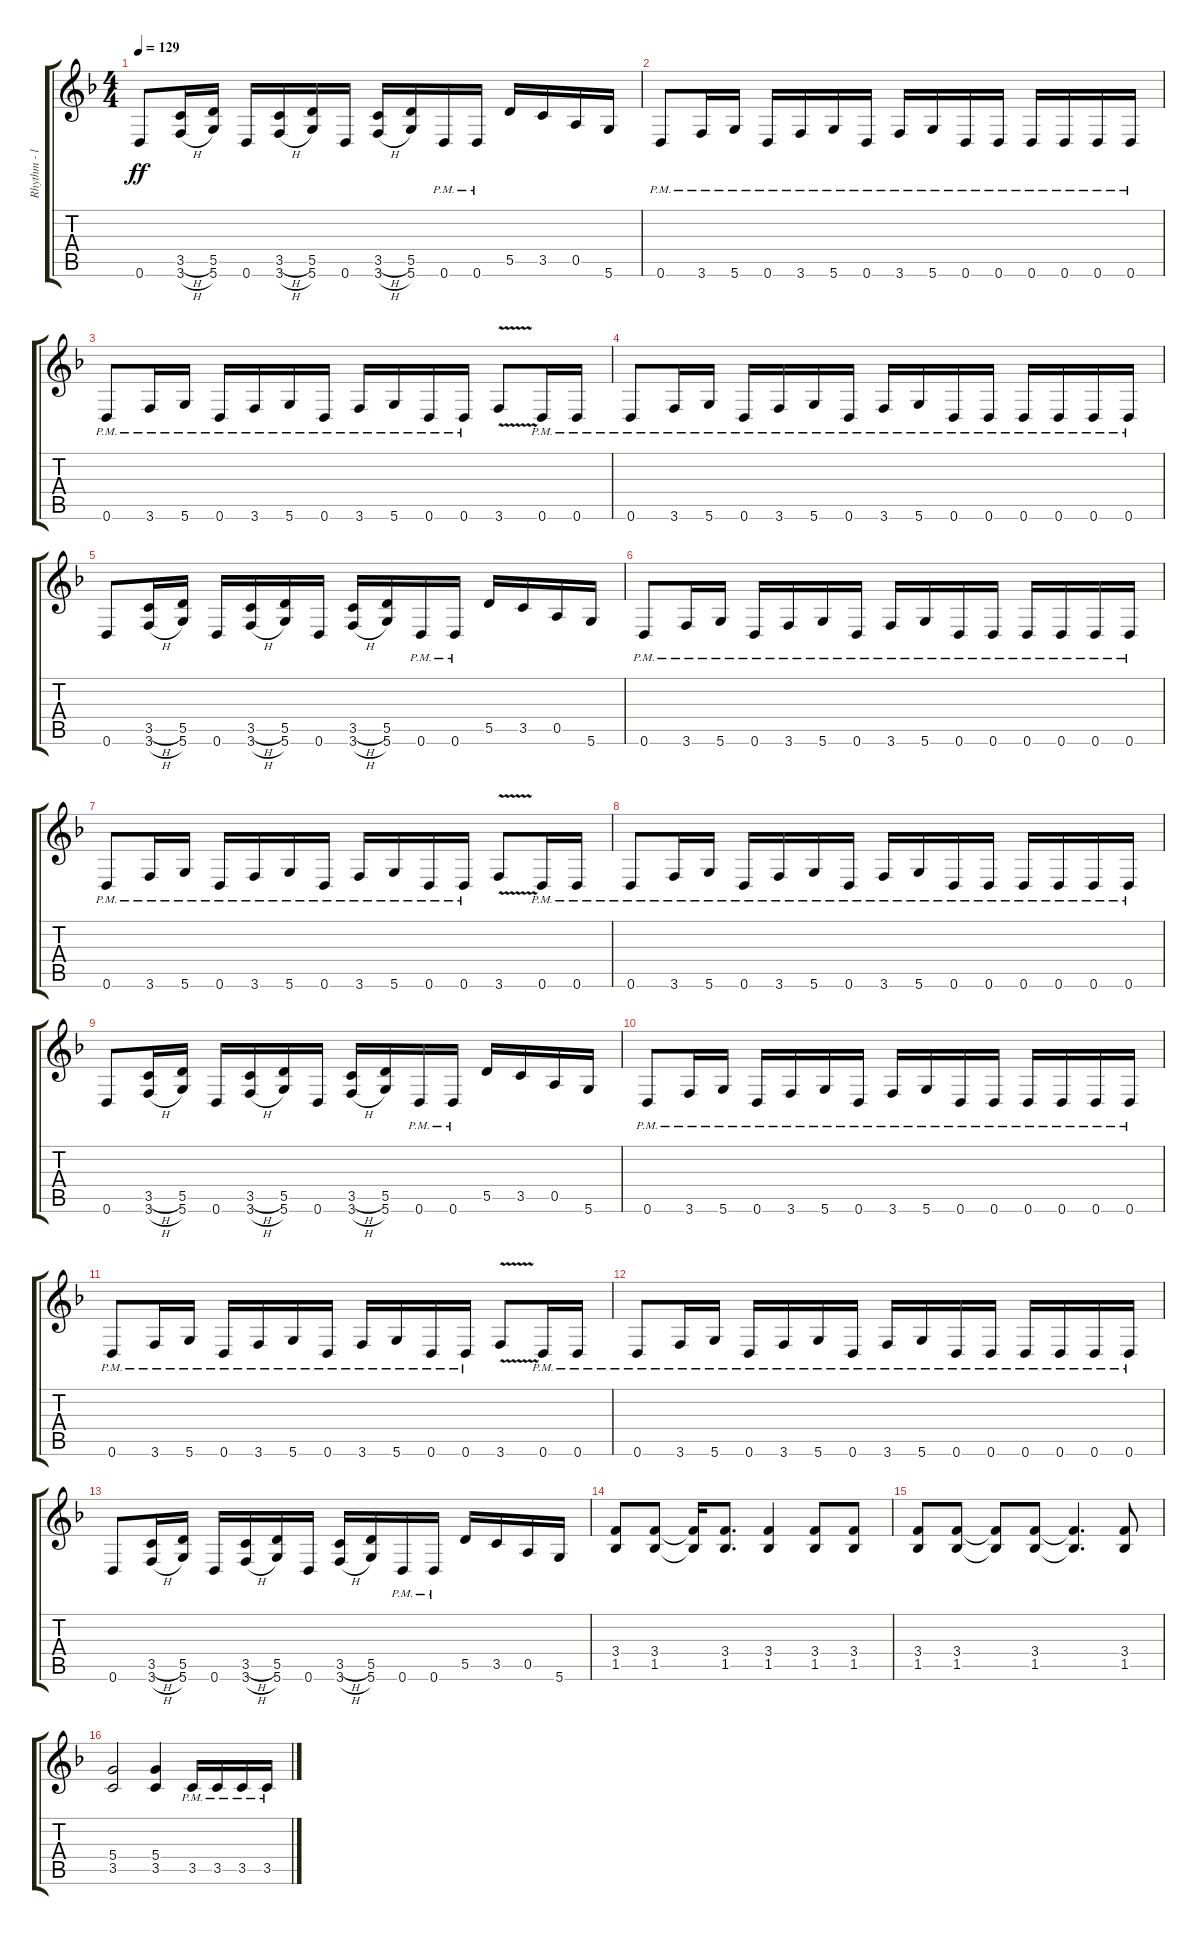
\track ("Rhythm - left" "Rhythm - l") {instrument distortionguitar}
\staff {score tabs}
\tuning (E4 B3 G3 D3 A2 D2) {hide}
\ts (4 4)
\tempo 129
\clef g2
\ks dminor
0.6.8{dy ff} (3.5{h} 3.6{h}).16 (5.5 5.6).16 0.6.16 (3.5{h} 3.6{h}).16 (5.5 5.6).16 0.6.16 (3.5{h} 3.6{h}).16 (5.5 5.6).16 0.6{pm}.16 0.6{pm}.16 5.5.16 3.5.16 0.5.16 5.6.16 |
0.6{pm}.8 3.6{pm}.16 5.6{pm}.16 0.6{pm}.16 3.6{pm}.16 5.6{pm}.16 0.6{pm}.16 3.6{pm}.16 5.6{pm}.16 0.6{pm}.16 0.6{pm}.16 0.6{pm}.16 0.6{pm}.16 0.6{pm}.16 0.6{pm}.16 |
0.6{pm}.8 3.6{pm}.16 5.6{pm}.16 0.6{pm}.16 3.6{pm}.16 5.6{pm}.16 0.6{pm}.16 3.6{pm}.16 5.6{pm}.16 0.6{pm}.16 0.6{pm}.16 3.6{v}.8 0.6{pm}.16 0.6{pm}.16 |
0.6{pm}.8 3.6{pm}.16 5.6{pm}.16 0.6{pm}.16 3.6{pm}.16 5.6{pm}.16 0.6{pm}.16 3.6{pm}.16 5.6{pm}.16 0.6{pm}.16 0.6{pm}.16 0.6{pm}.16 0.6{pm}.16 0.6{pm}.16 0.6{pm}.16 |
0.6.8 (3.5{h} 3.6{h}).16 (5.5 5.6).16 0.6.16 (3.5{h} 3.6{h}).16 (5.5 5.6).16 0.6.16 (3.5{h} 3.6{h}).16 (5.5 5.6).16 0.6{pm}.16 0.6{pm}.16 5.5.16 3.5.16 0.5.16 5.6.16 |
0.6{pm}.8 3.6{pm}.16 5.6{pm}.16 0.6{pm}.16 3.6{pm}.16 5.6{pm}.16 0.6{pm}.16 3.6{pm}.16 5.6{pm}.16 0.6{pm}.16 0.6{pm}.16 0.6{pm}.16 0.6{pm}.16 0.6{pm}.16 0.6{pm}.16 |
0.6{pm}.8 3.6{pm}.16 5.6{pm}.16 0.6{pm}.16 3.6{pm}.16 5.6{pm}.16 0.6{pm}.16 3.6{pm}.16 5.6{pm}.16 0.6{pm}.16 0.6{pm}.16 3.6{v}.8 0.6{pm}.16 0.6{pm}.16 |
0.6{pm}.8 3.6{pm}.16 5.6{pm}.16 0.6{pm}.16 3.6{pm}.16 5.6{pm}.16 0.6{pm}.16 3.6{pm}.16 5.6{pm}.16 0.6{pm}.16 0.6{pm}.16 0.6{pm}.16 0.6{pm}.16 0.6{pm}.16 0.6{pm}.16 |
0.6.8 (3.5{h} 3.6{h}).16 (5.5 5.6).16 0.6.16 (3.5{h} 3.6{h}).16 (5.5 5.6).16 0.6.16 (3.5{h} 3.6{h}).16 (5.5 5.6).16 0.6{pm}.16 0.6{pm}.16 5.5.16 3.5.16 0.5.16 5.6.16 |
0.6{pm}.8 3.6{pm}.16 5.6{pm}.16 0.6{pm}.16 3.6{pm}.16 5.6{pm}.16 0.6{pm}.16 3.6{pm}.16 5.6{pm}.16 0.6{pm}.16 0.6{pm}.16 0.6{pm}.16 0.6{pm}.16 0.6{pm}.16 0.6{pm}.16 |
0.6{pm}.8 3.6{pm}.16 5.6{pm}.16 0.6{pm}.16 3.6{pm}.16 5.6{pm}.16 0.6{pm}.16 3.6{pm}.16 5.6{pm}.16 0.6{pm}.16 0.6{pm}.16 3.6{v}.8 0.6{pm}.16 0.6{pm}.16 |
0.6{pm}.8 3.6{pm}.16 5.6{pm}.16 0.6{pm}.16 3.6{pm}.16 5.6{pm}.16 0.6{pm}.16 3.6{pm}.16 5.6{pm}.16 0.6{pm}.16 0.6{pm}.16 0.6{pm}.16 0.6{pm}.16 0.6{pm}.16 0.6{pm}.16 |
0.6.8 (3.5{h} 3.6{h}).16 (5.5 5.6).16 0.6.16 (3.5{h} 3.6{h}).16 (5.5 5.6).16 0.6.16 (3.5{h} 3.6{h}).16 (5.5 5.6).16 0.6{pm}.16 0.6{pm}.16 5.5.16 3.5.16 0.5.16 5.6.16 |
(3.4 1.5).8 (3.4 1.5).8 (3.4{t} 1.5{t}).16 (3.4 1.5).8{d} (3.4 1.5).4 (3.4 1.5).8 (3.4 1.5).8 |
(3.4 1.5).8 (3.4 1.5).8 (3.4{t} 1.5{t}).8 (3.4 1.5).8 (3.4{t} 1.5{t}).4{d} (3.4 1.5).8 |
(5.4 3.5).2 (5.4 3.5).4 3.5{pm}.16 3.5{pm}.16 3.5{pm}.16 3.5{pm}.16
